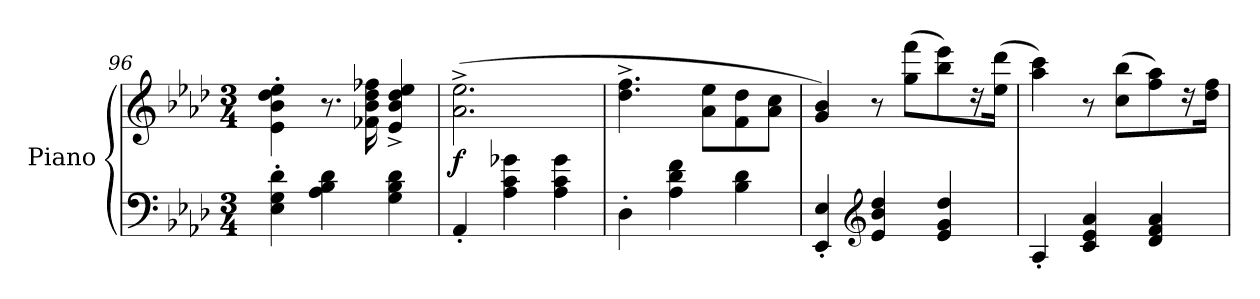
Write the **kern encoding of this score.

**kern	**kern	**dynam
*part1	*part1	*part1
*staff2	*staff1	*staff1/2
*I"Piano	*	*
*I'Pno	*	*
*clefF4	*clefG2	*
*k[b-e-a-d-]	*k[b-e-a-d-]	*
*M3/4	*M3/4	*
=96	=96	=96
4E-\' 4G\' 4d-\'	4e-\' 4b-\' 4dd-\' 4ee-\'	.
4A-\ 4B-\ 4d-\	8.r	.
.	16f-X\ 16b-\ 16dd-\ 16ff-X\	.
4G\ 4B-\ 4d-\	4e-/^ 4b-/^ 4dd-/^ 4ee-/^	.
!!LO:LB:g=z
=97	=97	=97
!	!	!LO:DY:b
4AA-'/	(2.a-\^ 2.ee-\^	f
4A-\ 4c\ 4g-X\	.	.
4A-\ 4c\ 4g-\	.	.
=98	=98	=98
4D-'\	4.dd-\^ 4.ff\^	.
4A-\ 4d-\ 4f\	.	.
.	8a-\ 8ee-\L	.
4B-\ 4d-\	8f\ 8dd-\	.
.	8a-\ 8cc\J	.
=99	=99	=99
4EE-/' 4E-/'	4g/ 4b-/)	.
*clefG2	*	*
4e-/ 4b-/ 4dd-/	8r	.
.	(8gg\ 8fff\L	.
4e-/ 4g/ 4dd-/	8bb-\ 8eee-\)	.
.	16rdd	.
.	(16ee-\ 16ddd-\Jk	.
=100	=100	=100
4A-'/	4aa-\ 4ccc\)	.
4c/ 4e-/ 4a-/	8r	.
.	(8cc\ 8bb-\L	.
4d-/ 4f/ 4a-/	8ff\ 8aa-\)	.
.	16rdd	.
.	16dd-\ 16ff\Jk	.
=	=	=
*-	*-	*-
